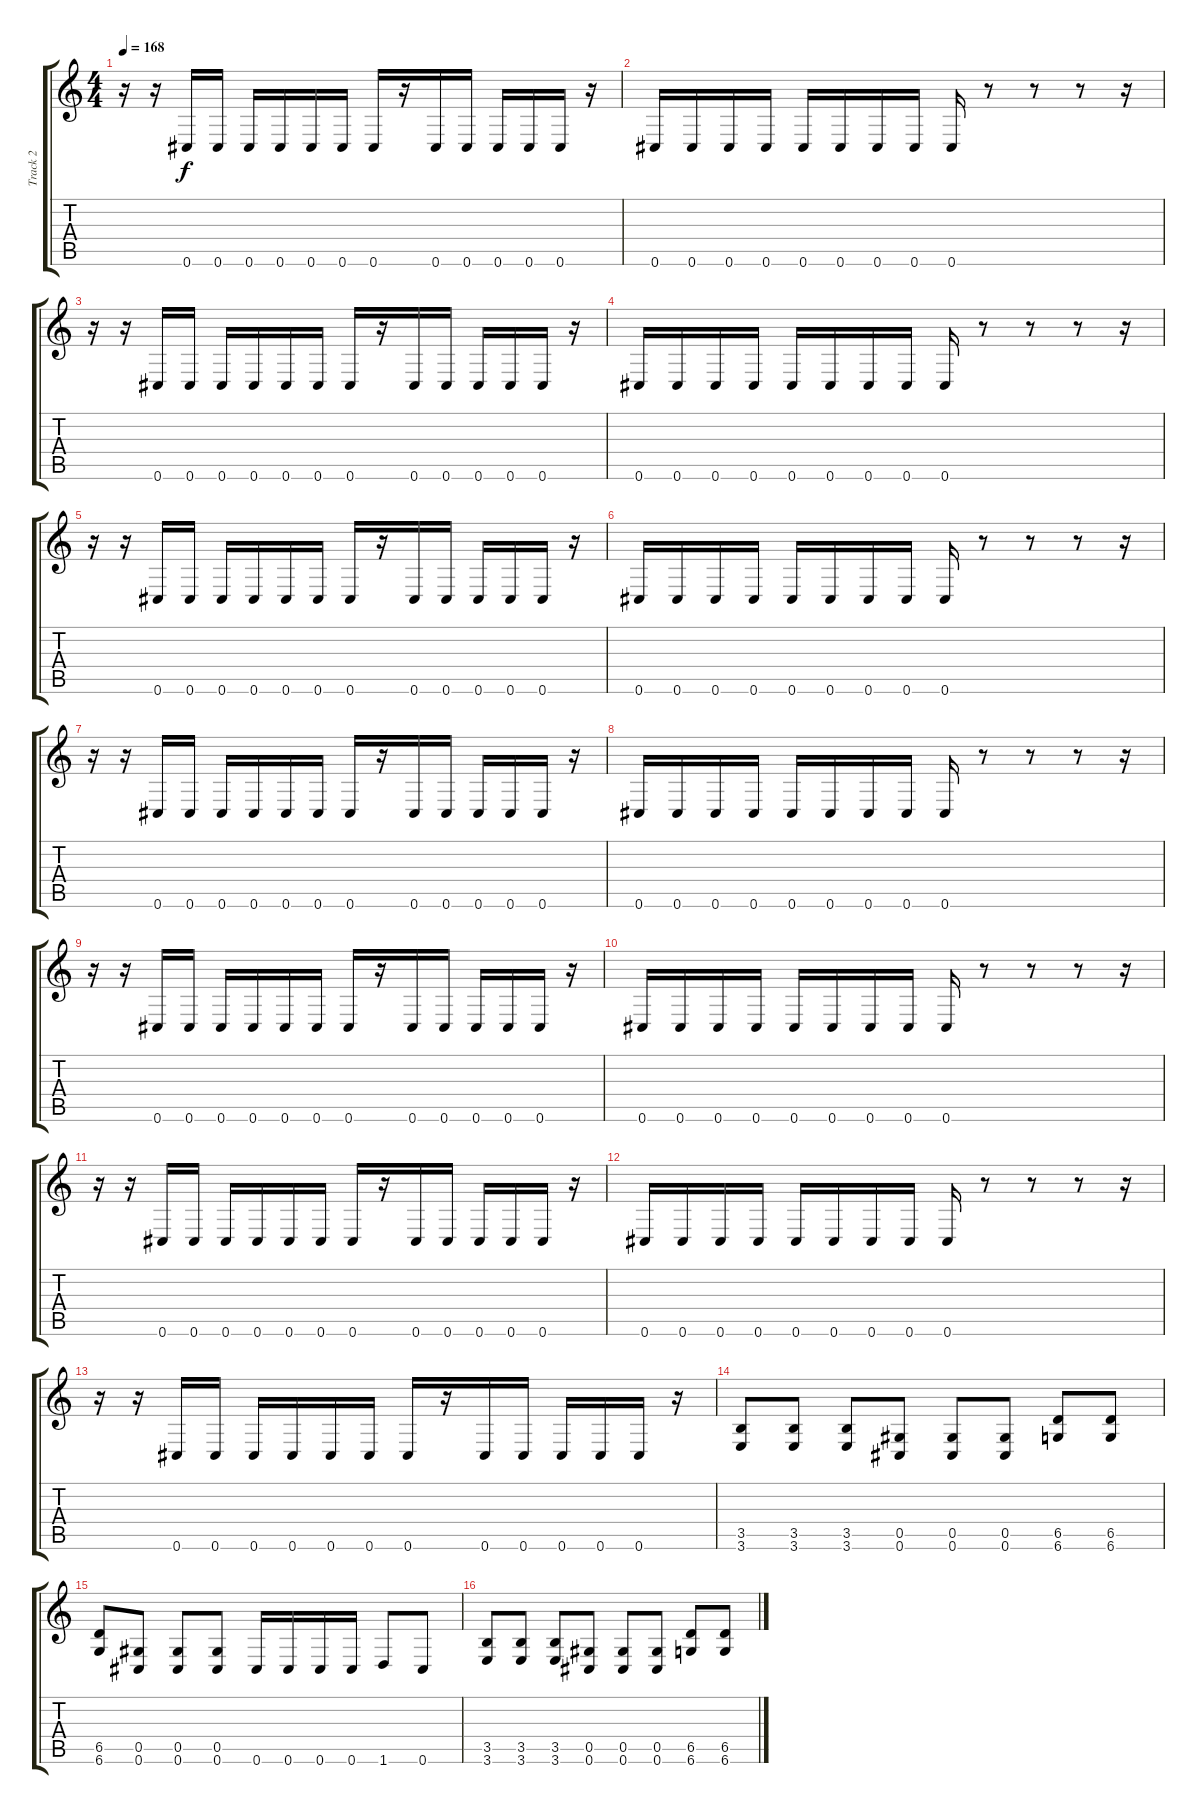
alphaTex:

\track ("Track 2" "Track 2") {instrument overdrivenguitar}
\staff {score tabs}
\tuning (Eb4 Bb3 Gb3 Db3 Ab2 Db2) {hide}
\ts (4 4)
\tempo 168
\clef g2
\ks c
r.16{dy f} r.16 0.6.16 0.6.16 0.6.16 0.6.16 0.6.16 0.6.16 0.6.16 r.16 0.6.16 0.6.16 0.6.16 0.6.16 0.6.16 r.16 |
0.6.16 0.6.16 0.6.16 0.6.16 0.6.16 0.6.16 0.6.16 0.6.16 0.6.16 r.8 r.8 r.8 r.16 |
r.16 r.16 0.6.16 0.6.16 0.6.16 0.6.16 0.6.16 0.6.16 0.6.16 r.16 0.6.16 0.6.16 0.6.16 0.6.16 0.6.16 r.16 |
0.6.16 0.6.16 0.6.16 0.6.16 0.6.16 0.6.16 0.6.16 0.6.16 0.6.16 r.8 r.8 r.8 r.16 |
r.16 r.16 0.6.16 0.6.16 0.6.16 0.6.16 0.6.16 0.6.16 0.6.16 r.16 0.6.16 0.6.16 0.6.16 0.6.16 0.6.16 r.16 |
0.6.16 0.6.16 0.6.16 0.6.16 0.6.16 0.6.16 0.6.16 0.6.16 0.6.16 r.8 r.8 r.8 r.16 |
r.16 r.16 0.6.16 0.6.16 0.6.16 0.6.16 0.6.16 0.6.16 0.6.16 r.16 0.6.16 0.6.16 0.6.16 0.6.16 0.6.16 r.16 |
0.6.16 0.6.16 0.6.16 0.6.16 0.6.16 0.6.16 0.6.16 0.6.16 0.6.16 r.8 r.8 r.8 r.16 |
r.16 r.16 0.6.16 0.6.16 0.6.16 0.6.16 0.6.16 0.6.16 0.6.16 r.16 0.6.16 0.6.16 0.6.16 0.6.16 0.6.16 r.16 |
0.6.16 0.6.16 0.6.16 0.6.16 0.6.16 0.6.16 0.6.16 0.6.16 0.6.16 r.8 r.8 r.8 r.16 |
r.16 r.16 0.6.16 0.6.16 0.6.16 0.6.16 0.6.16 0.6.16 0.6.16 r.16 0.6.16 0.6.16 0.6.16 0.6.16 0.6.16 r.16 |
0.6.16 0.6.16 0.6.16 0.6.16 0.6.16 0.6.16 0.6.16 0.6.16 0.6.16 r.8 r.8 r.8 r.16 |
r.16 r.16 0.6.16 0.6.16 0.6.16 0.6.16 0.6.16 0.6.16 0.6.16 r.16 0.6.16 0.6.16 0.6.16 0.6.16 0.6.16 r.16 |
(3.5 3.6).8 (3.5 3.6).8 (3.5 3.6).8 (0.5 0.6).8 (0.5 0.6).8 (0.5 0.6).8 (6.5 6.6).8 (6.5 6.6).8 |
(6.5 6.6).8 (0.5 0.6).8 (0.5 0.6).8 (0.5 0.6).8 0.6.16 0.6.16 0.6.16 0.6.16 1.6.8 0.6.8 |
(3.5 3.6).8 (3.5 3.6).8 (3.5 3.6).8 (0.5 0.6).8 (0.5 0.6).8 (0.5 0.6).8 (6.5 6.6).8 (6.5 6.6).8
